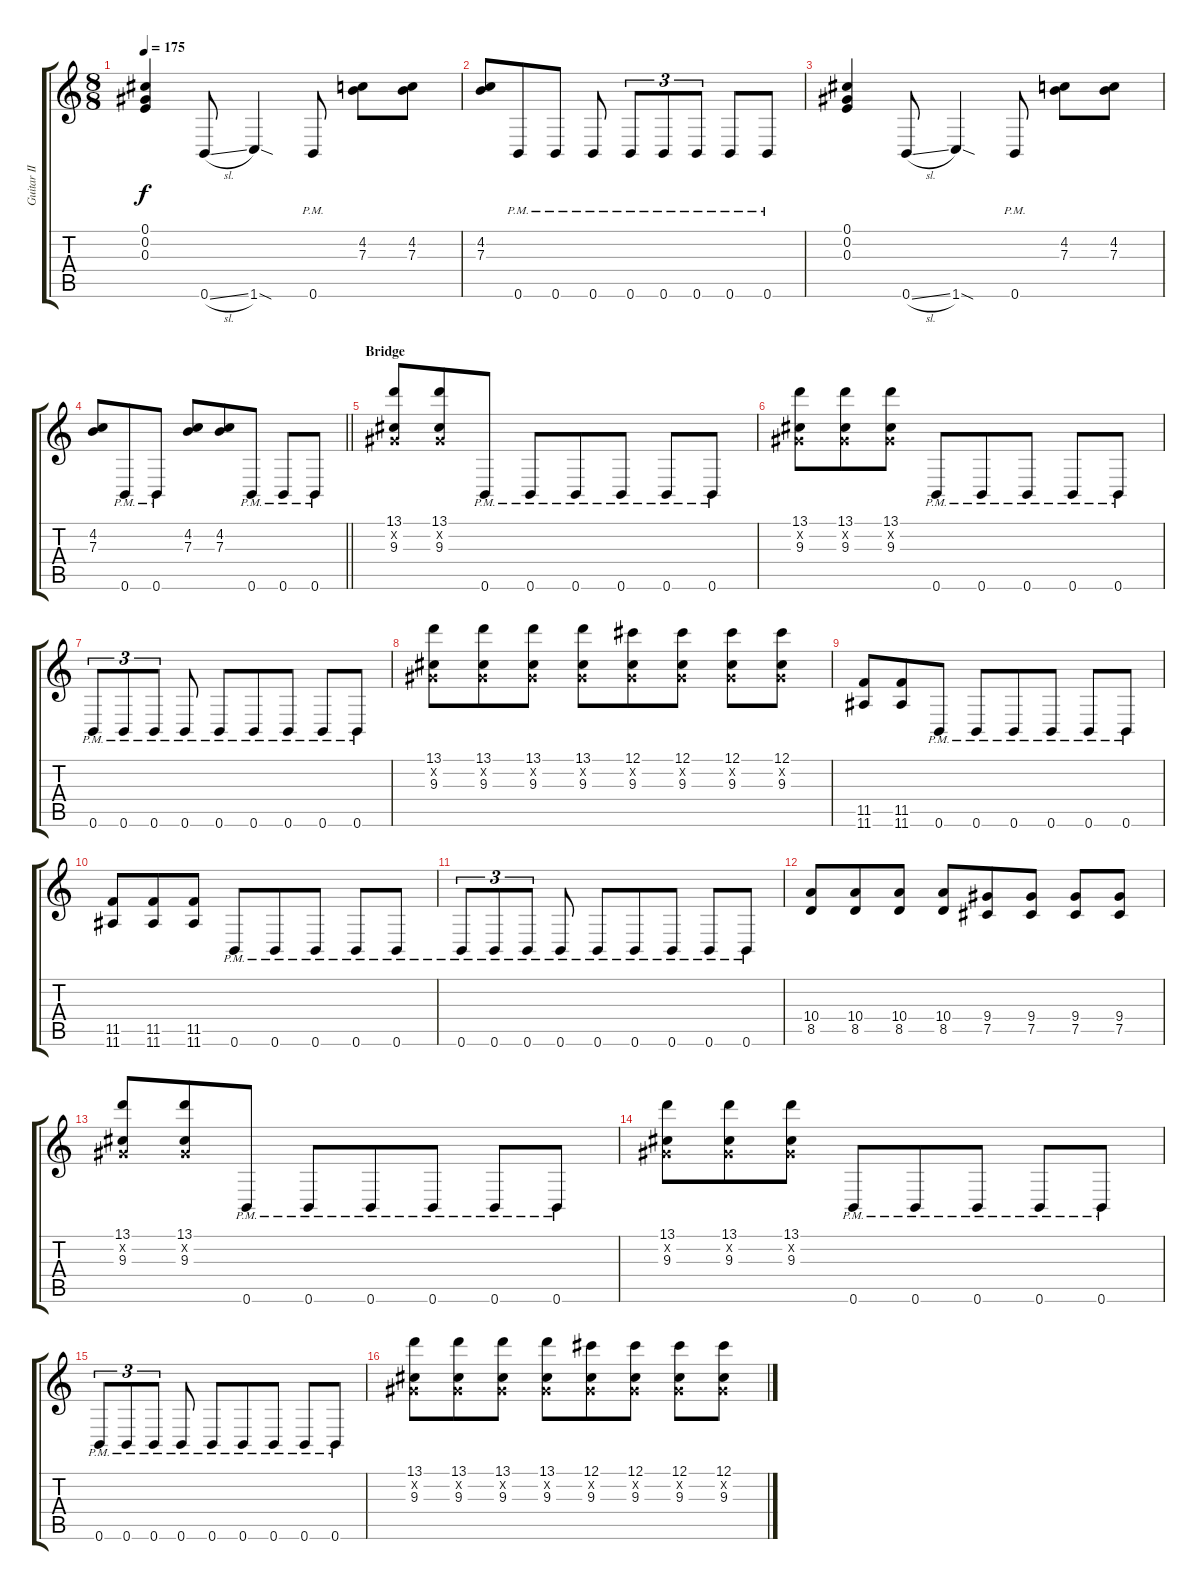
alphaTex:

\track ("Guitar II" "Guitar II") {instrument distortionguitar}
\staff {score tabs}
\tuning (Db4 Ab3 E3 B2 Gb2 B1) {hide}
\ts (8 8)
\tempo 175
\clef g2
\ks c
(0.1 0.2 0.3).4{dy f} 0.6{sl}.8 1.6{sod}.4 0.6{pm}.8 (4.2 7.3).8 (4.2 7.3).8 |
(4.2 7.3).8 0.6{pm}.8 0.6{pm}.8 0.6{pm}.8 0.6{pm}.8{tu (3 2)} 0.6{pm}.8{tu (3 2)} 0.6{pm}.8{tu (3 2)} 0.6{pm}.8 0.6{pm}.8 |
(0.1 0.2 0.3).4 0.6{sl}.8 1.6{sod}.4 0.6{pm}.8 (4.2 7.3).8 (4.2 7.3).8 |
\barLineRight lightlight
(4.2 7.3).8 0.6{pm}.8 0.6{pm}.8 (4.2 7.3).8 (4.2 7.3).8 0.6{pm}.8 0.6{pm}.8 0.6{pm}.8 |
\section ("" "Bridge")
(13.1 0.2{x} 9.3).8 (13.1 0.2{x} 9.3).8 0.6{pm}.8 0.6{pm}.8 0.6{pm}.8 0.6{pm}.8 0.6{pm}.8 0.6{pm}.8 |
(13.1 0.2{x} 9.3).8 (13.1 0.2{x} 9.3).8 (13.1 0.2{x} 9.3).8 0.6{pm}.8 0.6{pm}.8 0.6{pm}.8 0.6{pm}.8 0.6{pm}.8 |
0.6{pm}.8{tu (3 2)} 0.6{pm}.8{tu (3 2)} 0.6{pm}.8{tu (3 2)} 0.6{pm}.8 0.6{pm}.8 0.6{pm}.8 0.6{pm}.8 0.6{pm}.8 0.6{pm}.8 |
(13.1 0.2{x} 9.3).8 (13.1 0.2{x} 9.3).8 (13.1 0.2{x} 9.3).8 (13.1 0.2{x} 9.3).8 (12.1 0.2{x} 9.3).8 (12.1 0.2{x} 9.3).8 (12.1 0.2{x} 9.3).8 (12.1 0.2{x} 9.3).8 |
(11.5 11.6).8 (11.5 11.6).8 0.6{pm}.8 0.6{pm}.8 0.6{pm}.8 0.6{pm}.8 0.6{pm}.8 0.6{pm}.8 |
(11.5 11.6).8 (11.5 11.6).8 (11.5 11.6).8 0.6{pm}.8 0.6{pm}.8 0.6{pm}.8 0.6{pm}.8 0.6{pm}.8 |
0.6{pm}.8{tu (3 2)} 0.6{pm}.8{tu (3 2)} 0.6{pm}.8{tu (3 2)} 0.6{pm}.8 0.6{pm}.8 0.6{pm}.8 0.6{pm}.8 0.6{pm}.8 0.6{pm}.8 |
(10.4 8.5).8 (10.4 8.5).8 (10.4 8.5).8 (10.4 8.5).8 (9.4 7.5).8 (9.4 7.5).8 (9.4 7.5).8 (9.4 7.5).8 |
(13.1 0.2{x} 9.3).8 (13.1 0.2{x} 9.3).8 0.6{pm}.8 0.6{pm}.8 0.6{pm}.8 0.6{pm}.8 0.6{pm}.8 0.6{pm}.8 |
(13.1 0.2{x} 9.3).8 (13.1 0.2{x} 9.3).8 (13.1 0.2{x} 9.3).8 0.6{pm}.8 0.6{pm}.8 0.6{pm}.8 0.6{pm}.8 0.6{pm}.8 |
0.6{pm}.8{tu (3 2)} 0.6{pm}.8{tu (3 2)} 0.6{pm}.8{tu (3 2)} 0.6{pm}.8 0.6{pm}.8 0.6{pm}.8 0.6{pm}.8 0.6{pm}.8 0.6{pm}.8 |
(13.1 0.2{x} 9.3).8 (13.1 0.2{x} 9.3).8 (13.1 0.2{x} 9.3).8 (13.1 0.2{x} 9.3).8 (12.1 0.2{x} 9.3).8 (12.1 0.2{x} 9.3).8 (12.1 0.2{x} 9.3).8 (12.1 0.2{x} 9.3).8
